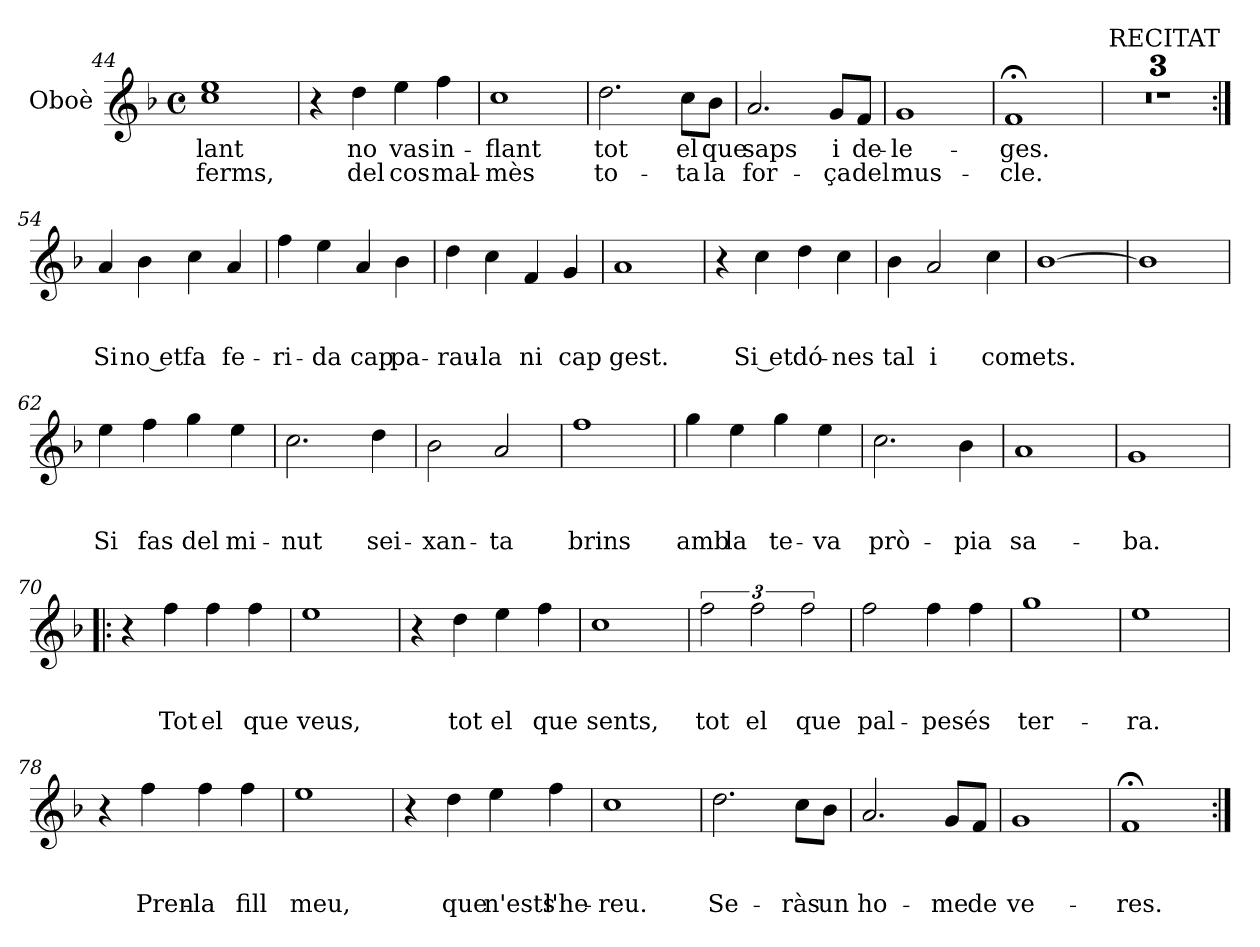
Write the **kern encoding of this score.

**kern	**text	**text	**text
*part1	*part1	*part1	*part1
*staff1	*staff1	*staff1	*staff1
*I"Oboè	*	*	*
*I'Ob.	*	*	*
*clefG2	*	*	*
*k[b-]	*	*	*
*M4/4	*	*	*
*met(c)	*	*	*
=44	=44	=44	=44
!	!LO:LY:b	!LO:LY:b	!
1cc 1ee	-lant	ferms,	.
!!LO:LB:g=z
=45	=45	=45	=45
4r	.	.	.
!	!LO:LY:b	!LO:LY:b	!
4dd\	no	del	.
!	!LO:LY:b	!LO:LY:b	!
4ee\	vas	cos	.
!	!LO:LY:b	!LO:LY:b	!
4ff\	in-	mal-	.
=46	=46	=46	=46
!	!LO:LY:b	!LO:LY:b	!
1cc	-flant	-mès	.
=47	=47	=47	=47
!	!LO:LY:b	!LO:LY:b	!
2.dd\	tot	to-	.
!	!LO:LY:b	!LO:LY:b	!
8cc\L	el	-ta	.
!	!LO:LY:b	!LO:LY:b	!
8b-\J	que	la	.
=48	=48	=48	=48
!	!LO:LY:b	!LO:LY:b	!
2.a/	saps	for-	.
!	!LO:LY:b	!LO:LY:b	!
8g/L	i	-ça	.
!	!LO:LY:b	!LO:LY:b	!
8f/J	de-	del	.
=49	=49	=49	=49
!	!LO:LY:b	!LO:LY:b	!
1g	-le-	mus-	.
=50	=50	=50	=50
!	!LO:LY:b	!LO:LY:b	!
1f;<	-ges.	-cle.	.
=51	=51	=51	=51
!LO:TX:a:t=RECITAT	!	!	!
1r	.	.	.
=52	=52	=52	=52
1r	.	.	.
=53	=53	=53	=53
1r	.	.	.
=54:|!	=54:|!	=54:|!	=54:|!
!	!	!	!LO:LY:b
4a/	.	.	Si
!	!	!	!LO:LY:b
4b-\	.	.	no et
!	!	!	!LO:LY:b
4cc\	.	.	fa
!	!	!	!LO:LY:b
4a/	.	.	fe-
!!LO:PB:g=z
=55	=55	=55	=55
!	!	!	!LO:LY:b
4ff\	.	.	-ri-
!	!	!	!LO:LY:b
4ee\	.	.	-da
!	!	!	!LO:LY:b
4a/	.	.	cap
!	!	!	!LO:LY:b
4b-\	.	.	pa-
=56	=56	=56	=56
!	!	!	!LO:LY:b
4dd\	.	.	-rau-
!	!	!	!LO:LY:b
4cc\	.	.	-la
!	!	!	!LO:LY:b
4f/	.	.	ni
!	!	!	!LO:LY:b
4g/	.	.	cap
=57	=57	=57	=57
!	!	!	!LO:LY:b
1a	.	.	gest.
=58	=58	=58	=58
4r	.	.	.
!	!	!	!LO:LY:b
4cc\	.	.	Si et
!	!	!	!LO:LY:b
4dd\	.	.	dó-
!	!	!	!LO:LY:b
4cc\	.	.	-nes
=59	=59	=59	=59
!	!	!	!LO:LY:b
4b-\	.	.	tal
!	!	!	!LO:LY:b
2a/	.	.	i
!	!	!	!LO:LY:b
4cc\	.	.	com
=60	=60	=60	=60
!	!	!	!LO:LY:b
[1b-	.	.	ets.
=61	=61	=61	=61
1b-]	.	.	.
=62	=62	=62	=62
!	!	!	!LO:LY:b
4ee\	.	.	Si
!	!	!	!LO:LY:b
4ff\	.	.	fas
!	!	!	!LO:LY:b
4gg\	.	.	del
!	!	!	!LO:LY:b
4ee\	.	.	mi-
=63	=63	=63	=63
!	!	!	!LO:LY:b
2.cc\	.	.	-nut
!	!	!	!LO:LY:b
4dd\	.	.	sei-
!!LO:LB:g=z
=64	=64	=64	=64
!	!	!	!LO:LY:b
2b-\	.	.	-xan-
!	!	!	!LO:LY:b
2a/	.	.	-ta
=65	=65	=65	=65
!	!	!	!LO:LY:b
1ff	.	.	brins
=66	=66	=66	=66
!	!	!	!LO:LY:b
4gg\	.	.	amb
!	!	!	!LO:LY:b
4ee\	.	.	la
!	!	!	!LO:LY:b
4gg\	.	.	te-
!	!	!	!LO:LY:b
4ee\	.	.	-va
=67	=67	=67	=67
!	!	!	!LO:LY:b
2.cc\	.	.	prò-
!	!	!	!LO:LY:b
4b-\	.	.	-pia
=68	=68	=68	=68
!	!	!	!LO:LY:b
1a	.	.	sa-
=69	=69	=69	=69
!	!	!	!LO:LY:b
1g	.	.	-ba.
=70!|:	=70!|:	=70!|:	=70!|:
4r	.	.	.
!	!	!	!LO:LY:b
4ff\	.	.	Tot
!	!	!	!LO:LY:b
4ff\	.	.	el
!	!	!	!LO:LY:b
4ff\	.	.	que
=71	=71	=71	=71
!	!	!	!LO:LY:b
1ee	.	.	veus,
=72	=72	=72	=72
4r	.	.	.
!	!	!	!LO:LY:b
4dd\	.	.	tot
!	!	!	!LO:LY:b
4ee\	.	.	el
!	!	!	!LO:LY:b
4ff\	.	.	que
=73	=73	=73	=73
!	!	!	!LO:LY:b
1cc	.	.	sents,
!!LO:LB:g=z
=74	=74	=74	=74
!	!	!	!LO:LY:b
3ff\	.	.	tot
!	!	!	!LO:LY:b
3ff\	.	.	el
!	!	!	!LO:LY:b
3ff\	.	.	que
=75	=75	=75	=75
!	!	!	!LO:LY:b
2ff\	.	.	pal-
!	!	!	!LO:LY:b
4ff\	.	.	-pes
!	!	!	!LO:LY:b
4ff\	.	.	és
=76	=76	=76	=76
!	!	!	!LO:LY:b
1gg	.	.	ter-
=77	=77	=77	=77
!	!	!	!LO:LY:b
1ee	.	.	-ra.
=78	=78	=78	=78
4r	.	.	.
!	!	!	!LO:LY:b
4ff\	.	.	Pren-
!	!	!	!LO:LY:b
4ff\	.	.	-la
!	!	!	!LO:LY:b
4ff\	.	.	fill
=79	=79	=79	=79
!	!	!	!LO:LY:b
1ee	.	.	meu,
=80	=80	=80	=80
4r	.	.	.
!	!	!	!LO:LY:b
4dd\	.	.	que
!	!	!	!LO:LY:b
4ee\	.	.	n'ests
!	!	!	!LO:LY:b
4ff\	.	.	l'he-
=81	=81	=81	=81
!	!	!	!LO:LY:b
1cc	.	.	-reu.
=82	=82	=82	=82
!	!	!	!LO:LY:b
2.dd\	.	.	Se-
!	!	!	!LO:LY:b
8cc\L	.	.	-ràs
!	!	!	!LO:LY:b
8b-\J	.	.	un
!!LO:LB:g=z
=83	=83	=83	=83
!	!	!	!LO:LY:b
2.a/	.	.	ho-
!	!	!	!LO:LY:b
8g/L	.	.	-me
!	!	!	!LO:LY:b
8f/J	.	.	de
=84	=84	=84	=84
!	!	!	!LO:LY:b
1g	.	.	ve-
=85	=85	=85	=85
!	!	!	!LO:LY:b
1f;<	.	.	-res.
=:|!	=:|!	=:|!	=:|!
*-	*-	*-	*-
